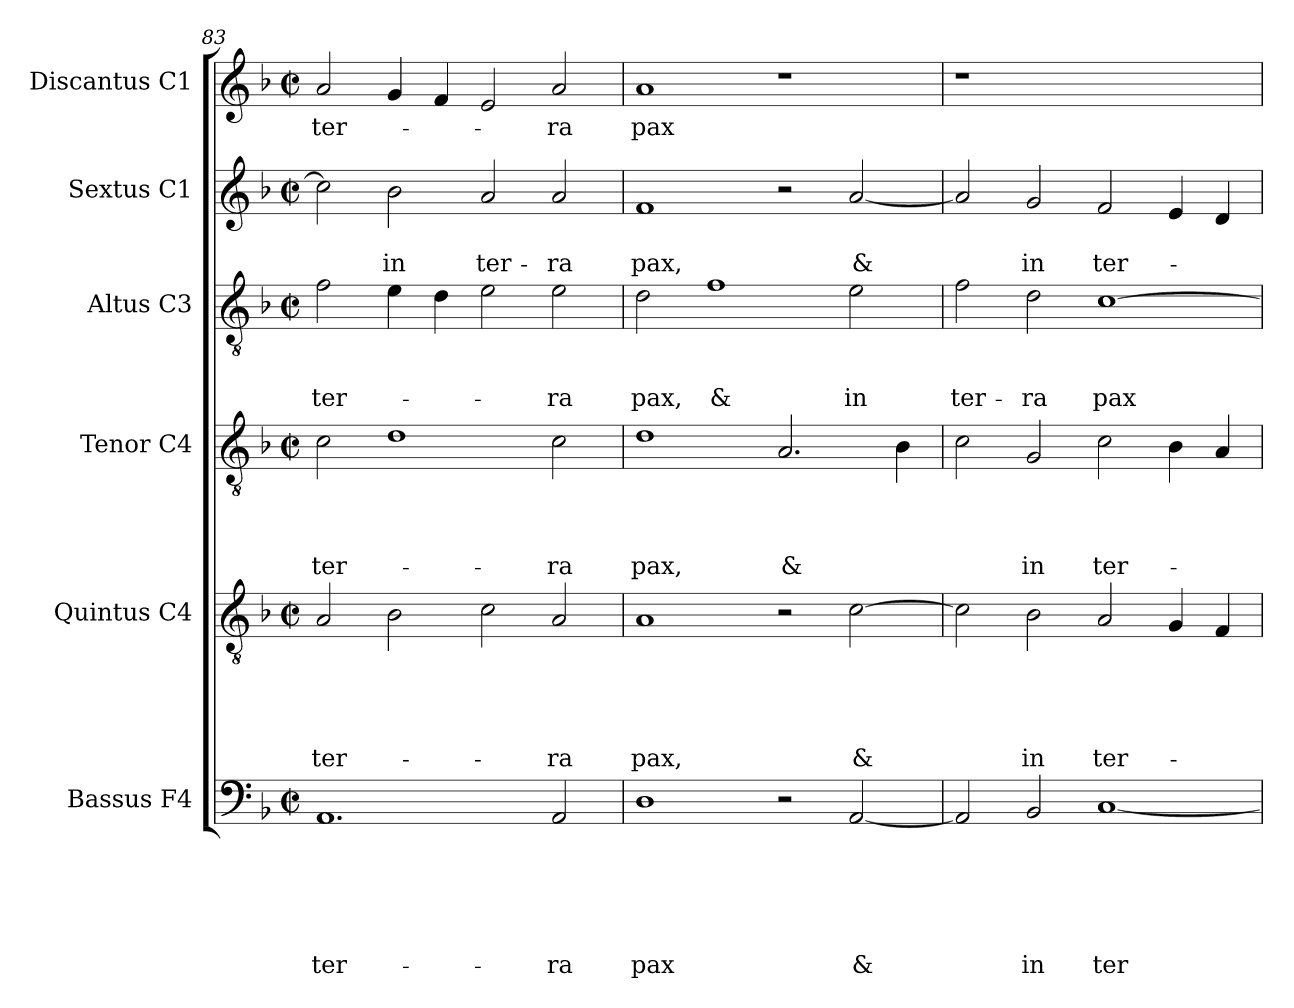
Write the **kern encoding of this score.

**kern	**text	**text	**text	**text	**text	**text	**kern	**text	**text	**text	**text	**text	**kern	**text	**text	**text	**text	**kern	**text	**text	**text	**kern	**text	**text	**kern	**text
*part6	*part6	*part6	*part6	*part6	*part6	*part6	*part5	*part5	*part5	*part5	*part5	*part5	*part4	*part4	*part4	*part4	*part4	*part3	*part3	*part3	*part3	*part2	*part2	*part2	*part1	*part1
*staff6	*staff6	*staff6	*staff6	*staff6	*staff6	*staff6	*staff5	*staff5	*staff5	*staff5	*staff5	*staff5	*staff4	*staff4	*staff4	*staff4	*staff4	*staff3	*staff3	*staff3	*staff3	*staff2	*staff2	*staff2	*staff1	*staff1
*I"Bassus F4	*	*	*	*	*	*	*I"Quintus C4	*	*	*	*	*	*I"Tenor C4	*	*	*	*	*I"Altus C3	*	*	*	*I"Sextus C1	*	*	*I"Discantus C1	*
*I'B	*	*	*	*	*	*	*	*	*	*	*	*	*I'T	*	*	*	*	*I'A	*	*	*	*	*	*	*I'C	*
*clefF4	*	*	*	*	*	*	*clefGv2	*	*	*	*	*	*clefGv2	*	*	*	*	*clefGv2	*	*	*	*clefG2	*	*	*clefG2	*
*k[b-]	*	*	*	*	*	*	*k[b-]	*	*	*	*	*	*k[b-]	*	*	*	*	*k[b-]	*	*	*	*k[b-]	*	*	*k[b-]	*
*F:	*	*	*	*	*	*	*F:	*	*	*	*	*	*F:	*	*	*	*	*F:	*	*	*	*F:	*	*	*F:	*
*M2/2	*	*	*	*	*	*	*M2/2	*	*	*	*	*	*M2/2	*	*	*	*	*M2/2	*	*	*	*M2/2	*	*	*M2/2	*
*met(c|)	*	*	*	*	*	*	*met(c|)	*	*	*	*	*	*met(c|)	*	*	*	*	*met(c|)	*	*	*	*met(c|)	*	*	*met(c|)	*
=83	=83	=83	=83	=83	=83	=83	=83	=83	=83	=83	=83	=83	=83	=83	=83	=83	=83	=83	=83	=83	=83	=83	=83	=83	=83	=83
!	!	!	!	!	!	!LO:LY:b	!	!	!	!	!	!LO:LY:b	!	!	!	!	!LO:LY:b	!	!	!	!LO:LY:b	!	!	!	!	!LO:LY:b
1.AA	.	.	.	.	.	ter-	2A/	.	.	.	.	ter-	2c\	.	.	.	ter-	2f\	.	.	ter-	2cc\]	.	.	2a/	ter-
!	!	!	!	!	!	!	!	!	!	!	!	!	!	!	!	!	!	!	!	!	!	!	!	!LO:LY:b	!	!
.	.	.	.	.	.	.	2B-\	.	.	.	.	.	1d	.	.	.	.	4e\	.	.	.	2b-\	.	in	4g/	.
.	.	.	.	.	.	.	.	.	.	.	.	.	.	.	.	.	.	4d\	.	.	.	.	.	.	4f/	.
!	!	!	!	!	!	!	!	!	!	!	!	!	!	!	!	!	!	!	!	!	!	!	!	!LO:LY:b	!	!
.	.	.	.	.	.	.	2c\	.	.	.	.	.	.	.	.	.	.	2e\	.	.	.	2a/	.	ter-	2e/	.
!	!	!	!	!	!	!LO:LY:b	!	!	!	!	!	!LO:LY:b	!	!	!	!	!LO:LY:b	!	!	!	!LO:LY:b	!	!	!LO:LY:b	!	!LO:LY:b
2AA/	.	.	.	.	.	-ra	2A/	.	.	.	.	-ra	2c\	.	.	.	-ra	2e\	.	.	-ra	2a/	.	-ra	2a/	-ra
=84	=84	=84	=84	=84	=84	=84	=84	=84	=84	=84	=84	=84	=84	=84	=84	=84	=84	=84	=84	=84	=84	=84	=84	=84	=84	=84
!	!	!	!	!	!	!LO:LY:b	!	!	!	!	!	!LO:LY:b	!	!	!	!	!LO:LY:b	!	!	!	!LO:LY:b	!	!	!LO:LY:b	!	!LO:LY:b
1D	.	.	.	.	.	pax	1A	.	.	.	.	pax,	1d	.	.	.	pax,	2d\	.	.	pax,	1f	.	pax,	1a	pax
!	!	!	!	!	!	!	!	!	!	!	!	!	!	!	!	!	!	!	!	!	!LO:LY:b	!	!	!	!	!
.	.	.	.	.	.	.	.	.	.	.	.	.	.	.	.	.	.	1f	.	.	&	.	.	.	.	.
!	!	!	!	!	!	!	!	!	!	!	!	!	!	!	!	!	!LO:LY:b	!	!	!	!	!	!	!	!	!
2r	.	.	.	.	.	.	2r	.	.	.	.	.	2.A/	.	.	.	&	.	.	.	.	2r	.	.	1r	.
!	!	!	!	!	!	!LO:LY:b	!	!	!	!	!	!LO:LY:b	!	!	!	!	!	!	!	!	!LO:LY:b	!	!	!LO:LY:b	!	!
[2AA/	.	.	.	.	.	&	[2c\	.	.	.	.	&	.	.	.	.	.	2e\	.	.	in	[2a/	.	&	.	.
.	.	.	.	.	.	.	.	.	.	.	.	.	4B-\	.	.	.	.	.	.	.	.	.	.	.	.	.
=85	=85	=85	=85	=85	=85	=85	=85	=85	=85	=85	=85	=85	=85	=85	=85	=85	=85	=85	=85	=85	=85	=85	=85	=85	=85	=85
!	!	!	!	!	!	!	!	!	!	!	!	!	!	!	!	!	!	!	!	!	!LO:LY:b	!	!	!	!	!
2AA/]	.	.	.	.	.	.	2c\]	.	.	.	.	.	2c\	.	.	.	.	2f\	.	.	ter-	2a/]	.	.	1r	.
!	!	!	!	!	!	!LO:LY:b	!	!	!	!	!	!LO:LY:b	!	!	!	!	!LO:LY:b	!	!	!	!LO:LY:b	!	!	!LO:LY:b	!	!
2BB-/	.	.	.	.	.	in	2B-\	.	.	.	.	in	2G/	.	.	.	in	2d\	.	.	-ra	2g/	.	in	.	.
!	!	!	!	!	!	!LO:LY:b	!	!	!	!	!	!LO:LY:b	!	!	!	!	!LO:LY:b	!	!	!	!LO:LY:b	!	!	!LO:LY:b	!	!
[1C	.	.	.	.	.	ter-	2A/	.	.	.	.	ter-	2c\	.	.	.	ter-	[1c	.	.	pax	2f/	.	ter-	1ryy	.
.	.	.	.	.	.	.	4G/	.	.	.	.	.	4B-\	.	.	.	.	.	.	.	.	4e/	.	.	.	.
.	.	.	.	.	.	.	4F/	.	.	.	.	.	4A/	.	.	.	.	.	.	.	.	4d/	.	.	.	.
=	=	=	=	=	=	=	=	=	=	=	=	=	=	=	=	=	=	=	=	=	=	=	=	=	=	=
*-	*-	*-	*-	*-	*-	*-	*-	*-	*-	*-	*-	*-	*-	*-	*-	*-	*-	*-	*-	*-	*-	*-	*-	*-	*-	*-
